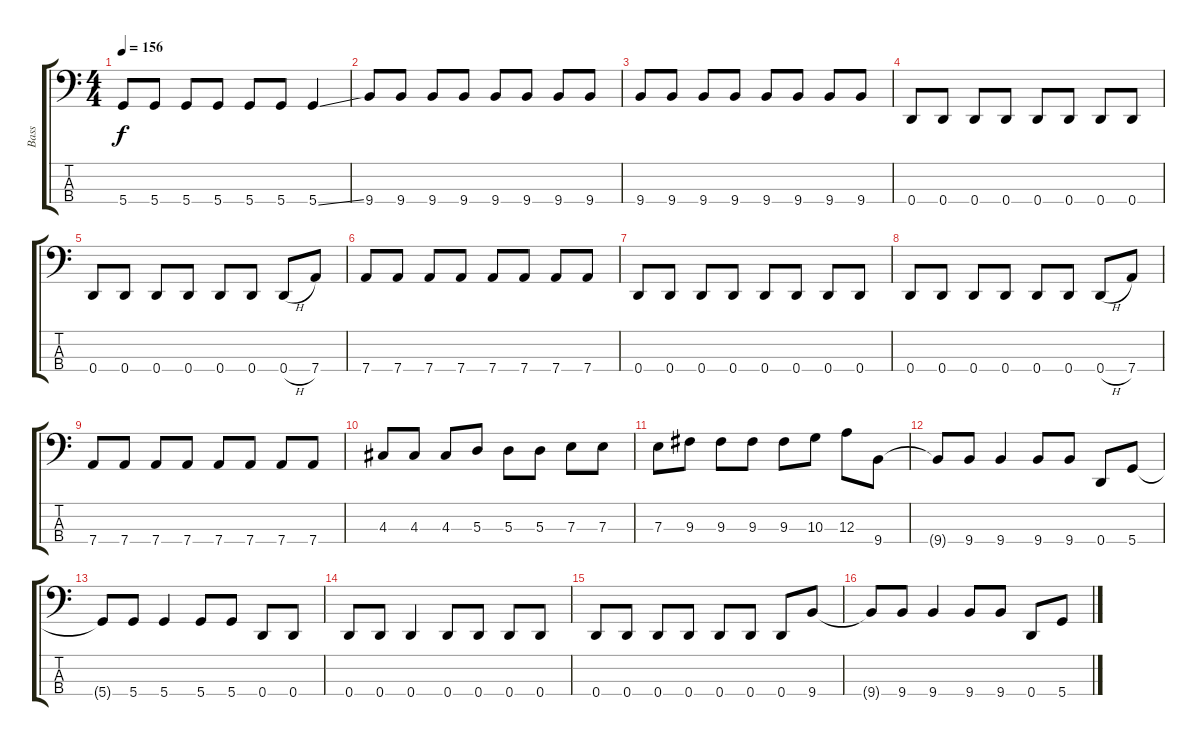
\track ("Bass" "Bass") {instrument electricbassfinger}
\staff {score tabs}
\tuning (G2 D2 A1 D1) {hide}
\ts (4 4)
\tempo 156
\clef f4
\ks c
5.4.8{dy f} 5.4.8 5.4.8 5.4.8 5.4.8 5.4.8 5.4{ss}.4 |
9.4.8 9.4.8 9.4.8 9.4.8 9.4.8 9.4.8 9.4.8 9.4.8 |
9.4.8 9.4.8 9.4.8 9.4.8 9.4.8 9.4.8 9.4.8 9.4.8 |
0.4.8 0.4.8 0.4.8 0.4.8 0.4.8 0.4.8 0.4.8 0.4.8 |
0.4.8 0.4.8 0.4.8 0.4.8 0.4.8 0.4.8 0.4{h}.8 7.4.8 |
7.4.8 7.4.8 7.4.8 7.4.8 7.4.8 7.4.8 7.4.8 7.4.8 |
0.4.8 0.4.8 0.4.8 0.4.8 0.4.8 0.4.8 0.4.8 0.4.8 |
0.4.8 0.4.8 0.4.8 0.4.8 0.4.8 0.4.8 0.4{h}.8 7.4.8 |
7.4.8 7.4.8 7.4.8 7.4.8 7.4.8 7.4.8 7.4.8 7.4.8 |
4.3.8 4.3.8 4.3.8 5.3.8 5.3.8 5.3.8 7.3.8 7.3.8 |
7.3.8 9.3.8 9.3.8 9.3.8 9.3.8 10.3.8 12.3.8 9.4.8 |
9.4{t}.8 9.4.8 9.4.4 9.4.8 9.4.8 0.4.8 5.4.8 |
5.4{t}.8 5.4.8 5.4.4 5.4.8 5.4.8 0.4.8 0.4.8 |
0.4.8 0.4.8 0.4.4 0.4.8 0.4.8 0.4.8 0.4.8 |
0.4.8 0.4.8 0.4.8 0.4.8 0.4.8 0.4.8 0.4.8 9.4.8 |
9.4{t}.8 9.4.8 9.4.4 9.4.8 9.4.8 0.4.8 5.4.8
